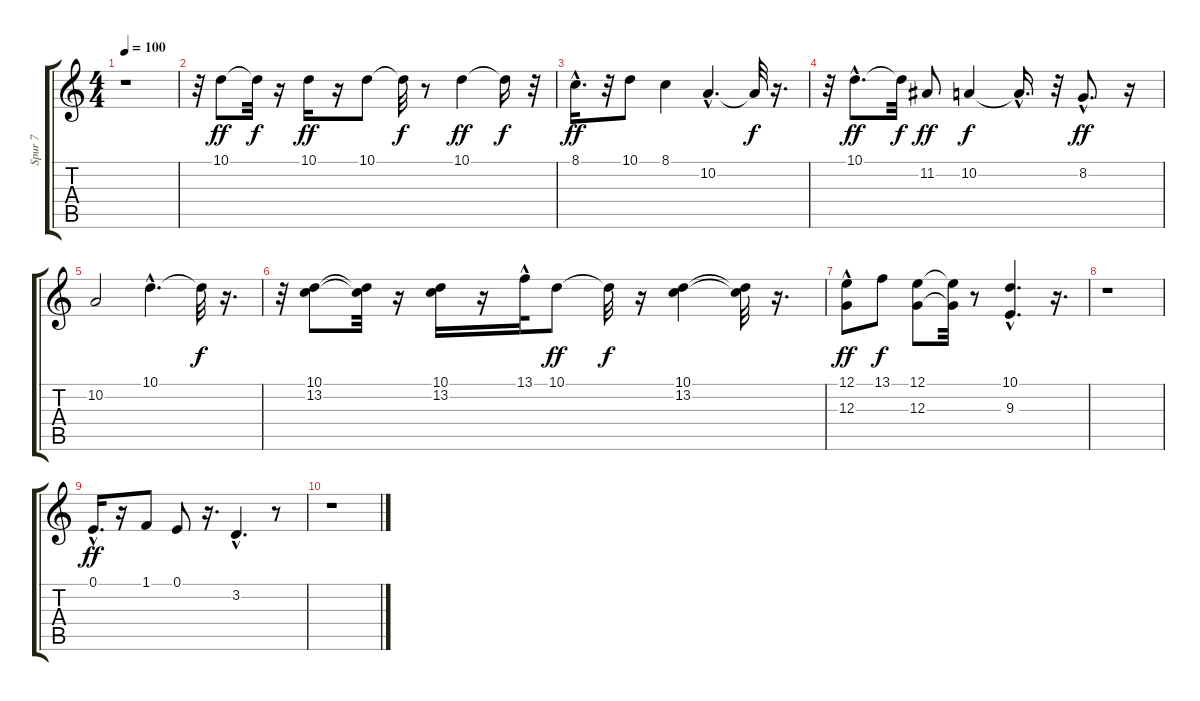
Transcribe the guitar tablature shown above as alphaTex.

\track ("Spur 7" "Spur 7") {instrument dulcimer}
\staff {score tabs}
\tuning (E4 B3 G3 D3 A2 E2) {hide}
\ts (4 4)
\tempo 100
\clef g2
\ks c
r.1{dy f} |
r.32 10.1.8{dy ff} 10.1{t}.32{dy f} r.16 10.1.16{dy ff} r.16 10.1.8 10.1{t}.32{dy f} r.8 10.1.4{dy ff} 10.1{t}.16{dy f} r.32 |
8.1{hac}.16{d dy ff} r.32 10.1.8 8.1.4 10.2{hac}.4{d} 10.2{t}.32{dy f} r.16{d} |
r.32 10.1{hac}.8{d dy ff} 10.1{t}.32{dy f} 11.2.8{dy ff} 10.2.4{dy f} 10.2{hac t}.16{d} r.32 8.2{hac}.8{d dy ff} r.16 |
10.2.2 10.1{hac}.4{d} 10.1{t}.32{dy f} r.16{d} |
r.32 (10.1 13.2).8 (10.1{t} 13.2{t}).32 r.16 (10.1 13.2).16 r.16 13.1{hac}.32 10.1.8{dy ff} 10.1{t}.32{dy f} r.16 (10.1 13.2).4 (10.1{t} 13.2{t}).32 r.16{d} |
(12.1 12.3{hac}).8{dy ff} 13.1.8{dy f} (12.1 12.3).8 (12.1{t} 12.3{t}).32 r.8 (10.1{hac} 9.3{hac}).4{d} r.16{d} |
r.1 |
0.1{hac}.16{d dy ff} r.16 1.1.8 0.1.8 r.16{d} 3.2{hac}.4{d} r.8 |
r.1
